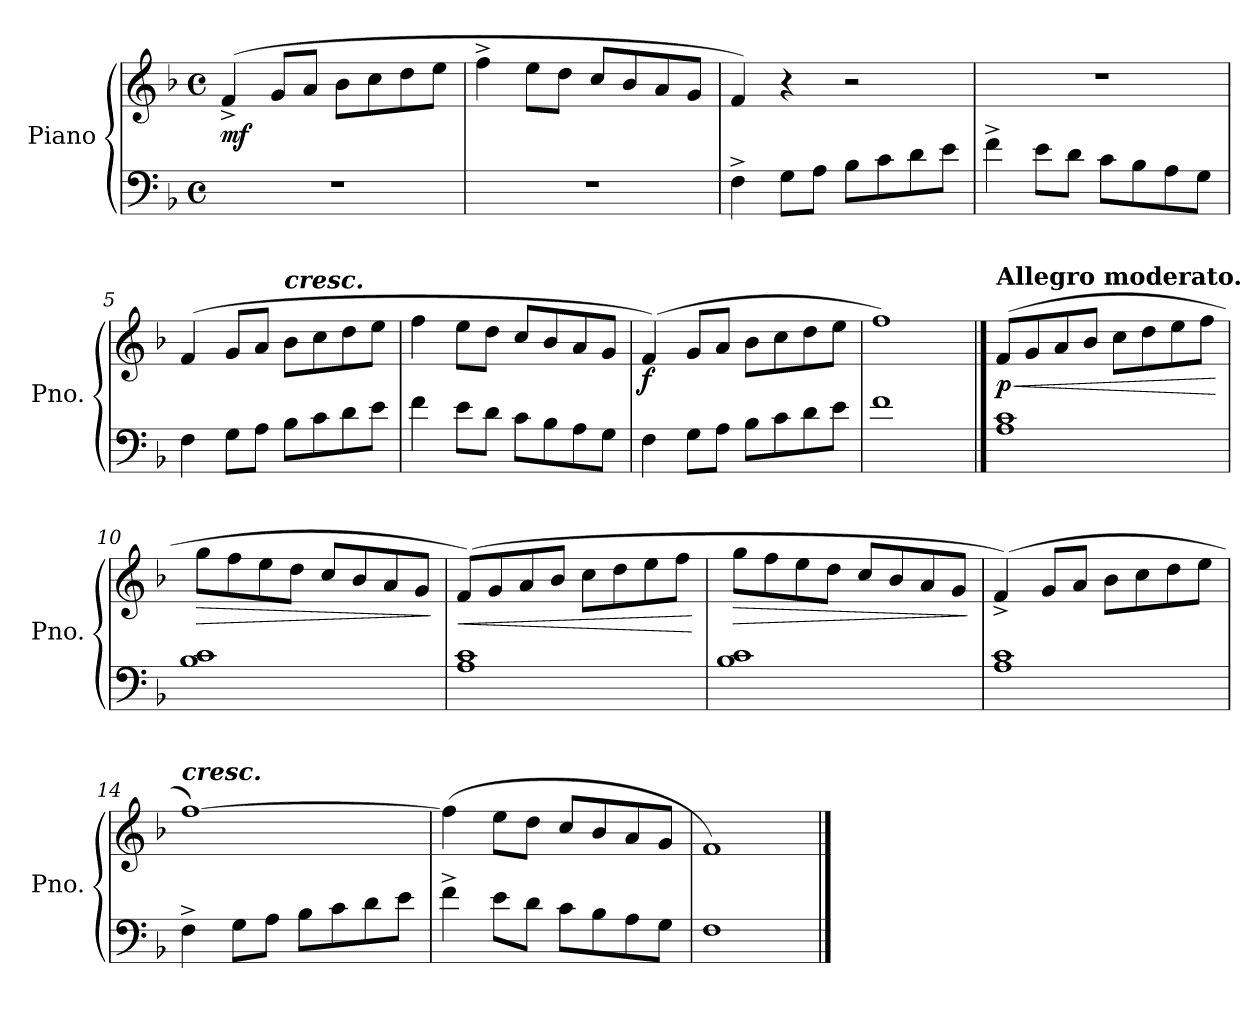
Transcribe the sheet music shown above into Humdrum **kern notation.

**kern	**kern	**dynam
*part1	*part1	*part1
*staff2	*staff1	*staff1/2
*I"Piano	*	*
*I'Pno.	*	*
*clefF4	*clefG2	*
*k[b-]	*k[b-]	*
*M4/4	*M4/4	*
*met(c)	*met(c)	*
*MM100	*MM100	*
=1	=1	=1
!	!	!LO:DY:b
1r	(4f^/	mf
.	8g/L	.
.	8a/J	.
.	8b-\L	.
.	8cc\	.
.	8dd\	.
.	8ee\J	.
=2	=2	=2
1r	4ff^\	.
.	8ee\L	.
.	8dd\J	.
.	8cc/L	.
.	8b-/	.
.	8a/	.
.	8g/J	.
=3	=3	=3
4F^\	4f/)	.
8G\L	4r	.
8A\J	.	.
8B-\L	2r	.
8c\	.	.
8d\	.	.
8e\J	.	.
=4	=4	=4
4f^\	1r	.
8e\L	.	.
8d\J	.	.
8c\L	.	.
8B-\	.	.
8A\	.	.
8G\J	.	.
=5	=5	=5
4F\	(4f/	.
8G\L	8g/L	.
8A\J	8a/J	.
!	!LO:TX:a:Bi:t=cresc.	!
8B-\L	8b-\L	.
8c\	8cc\	.
8d\	8dd\	.
8e\J	8ee\J	.
=6	=6	=6
4f\	4ff\	.
8e\L	8ee\L	.
8d\J	8dd\J	.
8c\L	8cc/L	.
8B-\	8b-/	.
8A\	8a/	.
8G\J	8g/J	.
=7	=7	=7
!	!	!LO:DY:b
4F\	(4f/)	f
8G\L	8g/L	.
8A\J	8a/J	.
8B-\L	8b-\L	.
8c\	8cc\	.
8d\	8dd\	.
8e\J	8ee\J	.
=8	=8	=8
1f	1ff)	.
!!LO:LB:g=z
==9	==9	==9
!	!LO:TX:a:B:t=Allegro moderato.	!
!	!	!LO:HP:b
!	!	!LO:DY:n=1:b
1A 1c	(8f/L	< p
.	8g/	.
.	8a/	.
.	8b-/J	.
.	8cc\L	.
.	8dd\	.
.	8ee\	.
.	8ff\J	.
.	.	[
=10	=10	=10
!	!	!LO:HP:b
1B- 1c	8gg\L	>
.	8ff\	.
.	8ee\	.
.	8dd\J	.
.	8cc/L	.
.	8b-/	.
.	8a/	.
.	8g/J	.
.	.	]
=11	=11	=11
!	!	!LO:HP:b
1A 1c	(8f/L)	<
.	8g/	.
.	8a/	.
.	8b-/J	.
.	8cc\L	.
.	8dd\	.
.	8ee\	.
.	8ff\J	.
.	.	[
=12	=12	=12
!	!	!LO:HP:b
1B- 1c	8gg\L	>
.	8ff\	.
.	8ee\	.
.	8dd\J	.
.	8cc/L	.
.	8b-/	.
.	8a/	.
.	8g/J	.
.	.	]
=13	=13	=13
1A 1c	(4f^/)	.
.	8g/L	.
.	8a/J	.
.	8b-\L	.
.	8cc\	.
.	8dd\	.
.	8ee\J	.
=14	=14	=14
!	!LO:TX:a:Bi:t=cresc.	!
4F^\	[1ff)	.
8G\L	.	.
8A\J	.	.
8B-\L	.	.
8c\	.	.
8d\	.	.
8e\J	.	.
=15	=15	=15
4f^\	(4ff\]	.
8e\L	8ee\L	.
8d\J	8dd\J	.
8c\L	8cc/L	.
8B-\	8b-/	.
8A\	8a/	.
8G\J	8g/J	.
=16	=16	=16
1F	1f)	.
==	==	==
*-	*-	*-
